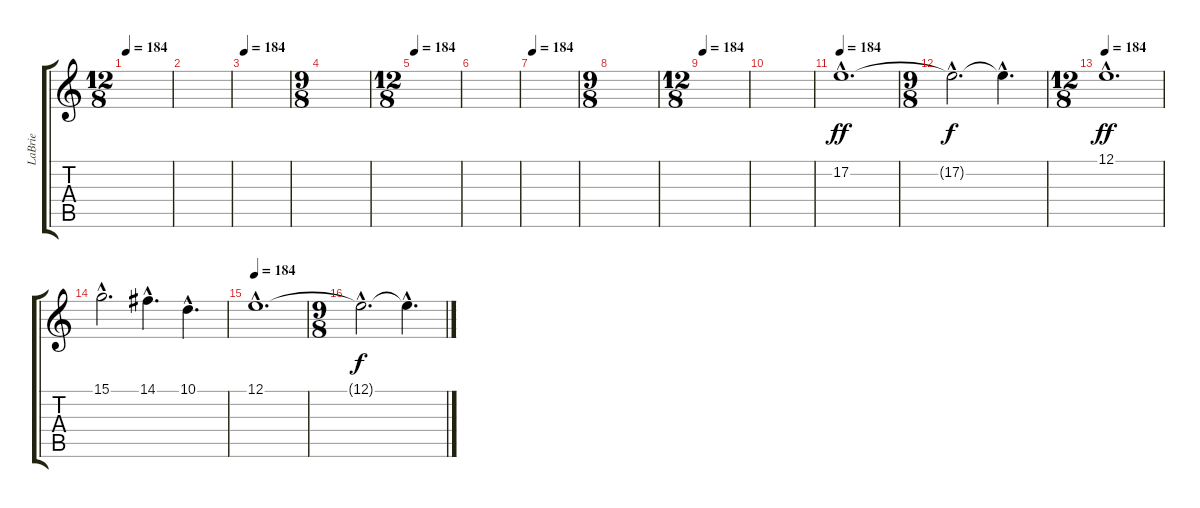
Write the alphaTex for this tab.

\track ("LaBrie" "LaBrie") {instrument tenorsax}
\staff {score tabs}
\tuning (E4 B3 G3 D3 A2 E2) {hide}
\ts (12 8)
\tempo 184
\clef g2
\ks c
|
|
\tempo 184
|
\ts (9 8)
|
\ts (12 8)
\tempo 184
|
|
\tempo 184
|
\ts (9 8)
|
\ts (12 8)
\tempo 184
|
|
\tempo 184
17.2{hac}.1{d dy ff instrument choiraahs} |
\ts (9 8)
17.2{hac t}.2{d dy f} 17.2{hac t}.4{d} |
\ts (12 8)
\tempo 184
12.1{hac}.1{d dy ff} |
15.1{hac}.2{d} 14.1{hac}.4{d} 10.1{hac}.4{d} |
\tempo 184
12.1{hac}.1{d volume 14} |
\ts (9 8)
12.1{hac t}.2{d dy f} 12.1{hac t}.4{d}
